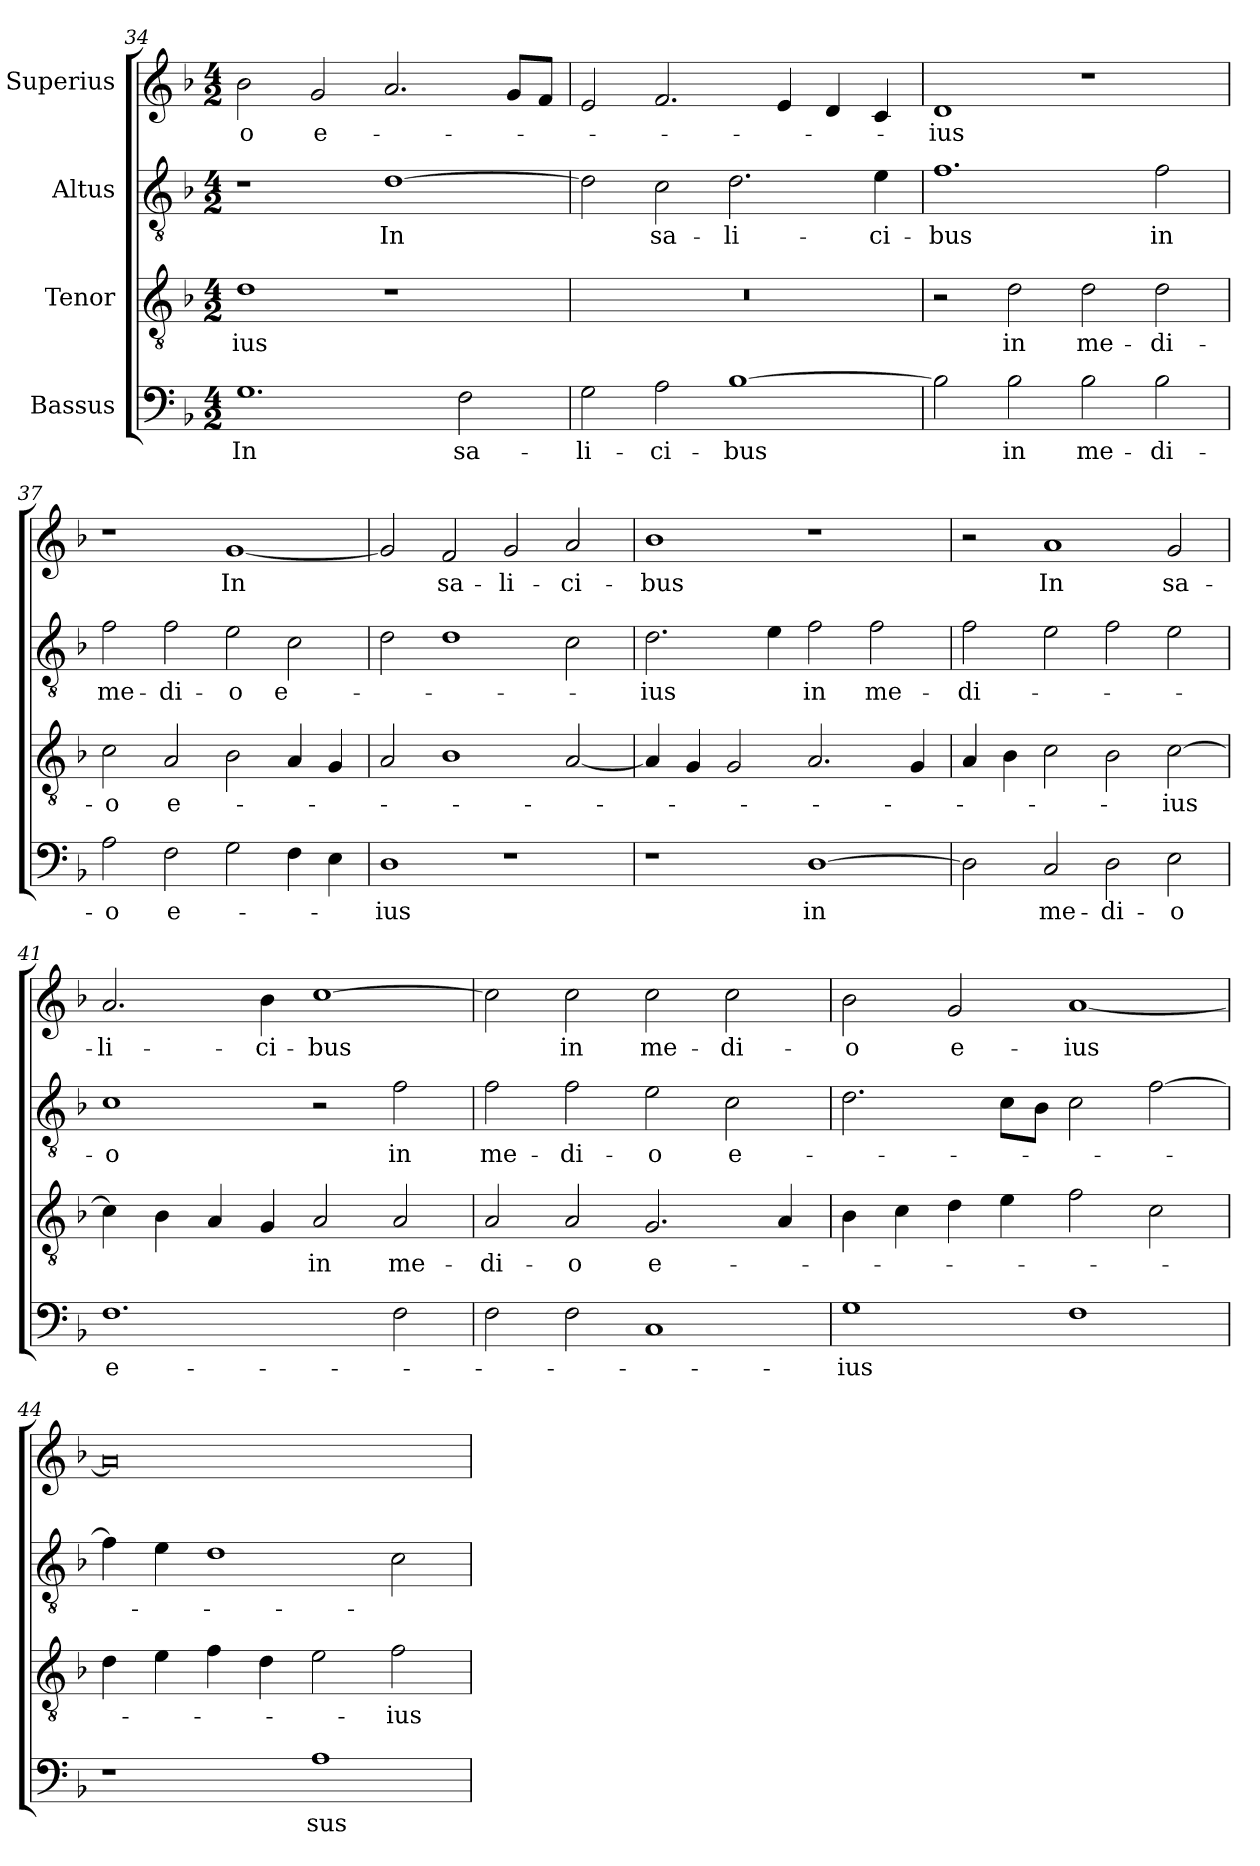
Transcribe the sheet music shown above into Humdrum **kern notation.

**kern	**text	**kern	**text	**kern	**text	**kern	**text
*part4	*part4	*part3	*part3	*part2	*part2	*part1	*part1
*staff4	*staff4	*staff3	*staff3	*staff2	*staff2	*staff1	*staff1
*I"Bassus	*	*I"Tenor	*	*I"Altus	*	*I"Superius	*
*clefF4	*	*clefGv2	*	*clefGv2	*	*clefG2	*
*k[b-]	*	*k[b-]	*	*k[b-]	*	*k[b-]	*
*M4/2	*	*M4/2	*	*M4/2	*	*M4/2	*
=34	=34	=34	=34	=34	=34	=34	=34
1.G\	In	1d\	-ius	1r	.	2b-\	-o
.	.	.	.	.	.	2g/	e-
.	.	1r	.	[1d\	In	2.a/	.
2F\	sa-	.	.	.	.	.	.
.	.	.	.	.	.	8g/L	.
.	.	.	.	.	.	8f/J	.
=35	=35	=35	=35	=35	=35	=35	=35
2G\	-li-	0r	.	2d\]	.	2e/	.
2A\	-ci-	.	.	2c\	sa-	2.f/	.
[1B-\	-bus	.	.	2.d\	-li-	.	.
.	.	.	.	.	.	4e/	.
.	.	.	.	.	.	4d/	.
.	.	.	.	4e\	-ci-	4c/	.
=36	=36	=36	=36	=36	=36	=36	=36
2B-\]	.	2r	.	1.f\	-bus	1d/	-ius
2B-\	in	2d\	in	.	.	.	.
2B-\	me-	2d\	me-	.	.	1r	.
2B-\	-di-	2d\	-di-	2f\	in	.	.
=37	=37	=37	=37	=37	=37	=37	=37
2A\	-o	2c\	-o	2f\	me-	1r	.
2F\	e-	2A/	e-	2f\	-di-	.	.
2G\	.	2B-\	.	2e\	-o	[1g/	In
4F\	.	4A/	.	2c\	e-	.	.
4E\	.	4G/	.	.	.	.	.
=38	=38	=38	=38	=38	=38	=38	=38
1D\	-ius	2A/	.	2d\	.	2g/]	.
.	.	1B-\	.	1d\	.	2f/	sa-
1r	.	.	.	.	.	2g/	-li-
.	.	[2A/	.	2c\	.	2a/	-ci-
=39	=39	=39	=39	=39	=39	=39	=39
1r	.	4A/]	.	2.d\	-ius	1b-\	-bus
.	.	4G/	.	.	.	.	.
.	.	2G/	.	.	.	.	.
.	.	.	.	4e\	.	.	.
[1D\	in	2.A/	.	2f\	in	1r	.
.	.	.	.	2f\	me-	.	.
.	.	4G/	.	.	.	.	.
=40	=40	=40	=40	=40	=40	=40	=40
2D\]	.	4A/	.	2f\	-di-	2r	.
.	.	4B-\	.	.	.	.	.
2C/	me-	2c\	.	2e\	.	1a/	In
2D\	-di-	2B-\	.	2f\	.	.	.
2E\	-o	[2c\	-ius	2e\	.	2g/	sa-
=41	=41	=41	=41	=41	=41	=41	=41
1.F\	e-	4c\]	.	1c\	-o	2.a/	-li-
.	.	4B-\	.	.	.	.	.
.	.	4A/	.	.	.	.	.
.	.	4G/	.	.	.	4b-\	-ci-
.	.	2A/	in	2r	.	[1cc\	-bus
2F\	.	2A/	me-	2f\	in	.	.
=42	=42	=42	=42	=42	=42	=42	=42
2F\	.	2A/	-di-	2f\	me-	2cc\]	.
2F\	.	2A/	-o	2f\	-di-	2cc\	in
1C/	.	2.G/	e-	2e\	-o	2cc\	me-
.	.	.	.	2c\	e-	2cc\	-di-
.	.	4A/	.	.	.	.	.
=43	=43	=43	=43	=43	=43	=43	=43
1G\	-ius	4B-\	.	2.d\	.	2b-\	-o
.	.	4c\	.	.	.	.	.
.	.	4d\	.	.	.	2g/	e-
.	.	4e\	.	8c\L	.	.	.
.	.	.	.	8B-\J	.	.	.
1F\	.	2f\	.	2c\	.	[1a/	-ius
.	.	2c\	.	[2f\	.	.	.
=44	=44	=44	=44	=44	=44	=44	=44
1r	.	4d\	.	4f\]	.	0a/]	.
.	.	4e\	.	4e\	.	.	.
.	.	4f\	.	1d\	.	.	.
.	.	4d\	.	.	.	.	.
1A\	sus-	2e\	.	.	.	.	.
.	.	2f\	-ius	2c\	.	.	.
=	=	=	=	=	=	=	=
*-	*-	*-	*-	*-	*-	*-	*-
